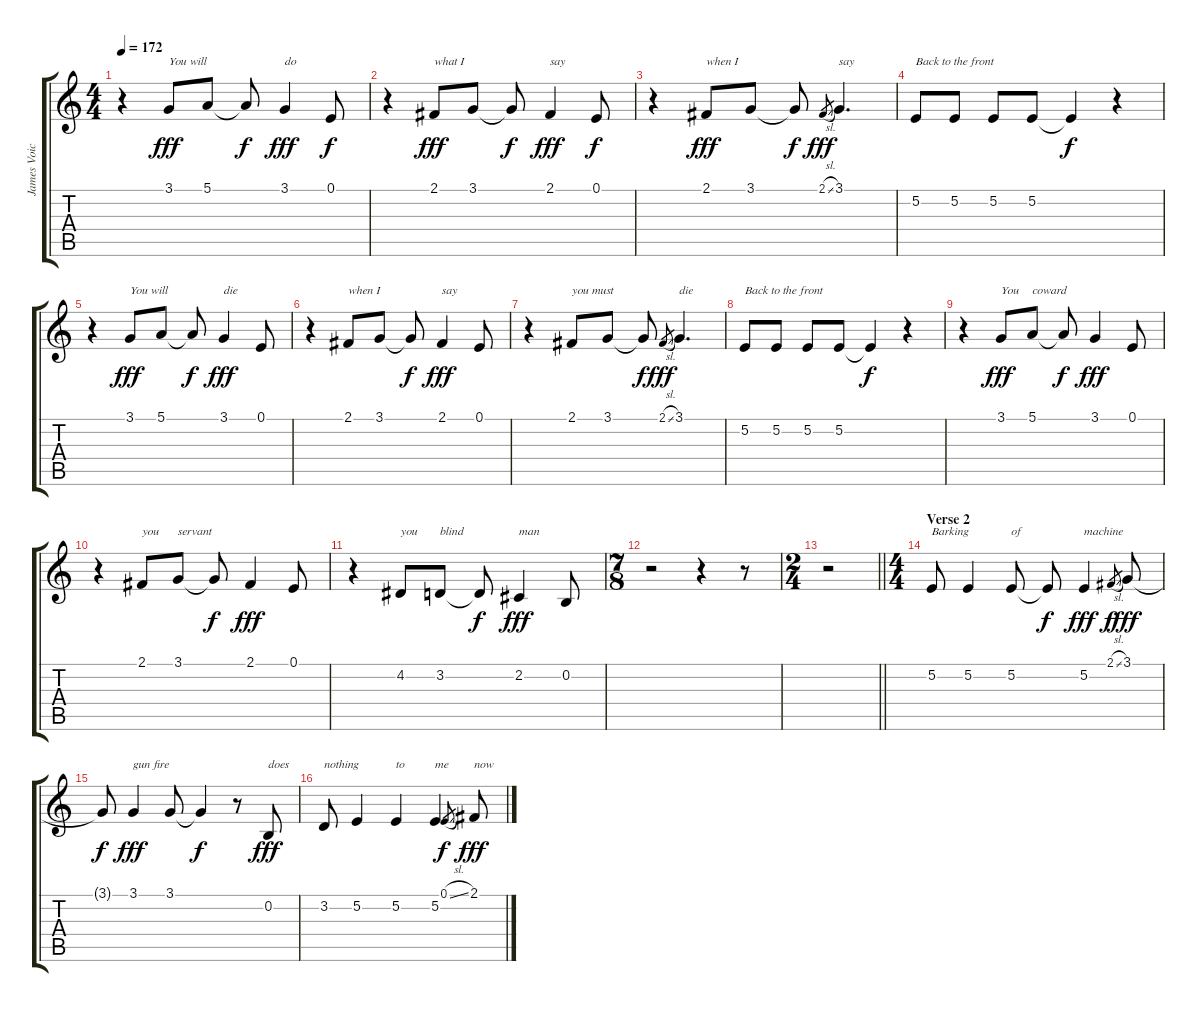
\track ("James Voice" "James Voic") {instrument lead6voice}
\staff {score tabs}
\tuning (E4 B3 G3 D3 A2 E2) {hide}
\ts (4 4)
\tempo 172
\clef g2
\ks c
r.4{dy f} 3.1.8{txt "You will" dy fff} 5.1.8 5.1{t}.8{dy f} 3.1.4{txt "do" dy fff} 0.1.8{dy f} |
r.4 2.1.8{txt "what I" dy fff} 3.1.8 3.1{t}.8{dy f} 2.1.4{txt "say" dy fff} 0.1.8{dy f} |
r.4 2.1.8{txt "when I" dy fff} 3.1.8 3.1{t}.8{dy f} 2.1{sl}.8{gr dy fff} 3.1.4{d txt "say"} |
5.2.8{txt "Back to the front"} 5.2.8 5.2.8 5.2.8 5.2{t}.4{dy f} r.4 |
r.4 3.1.8{txt "You will" dy fff} 5.1.8 5.1{t}.8{dy f} 3.1.4{txt "die" dy fff} 0.1.8 |
r.4 2.1.8{txt "when I"} 3.1.8 3.1{t}.8{dy f} 2.1.4{txt "say" dy fff} 0.1.8 |
r.4 2.1.8{txt "you must"} 3.1.8 3.1{t}.8{dy f} 2.1{sl}.8{gr dy fff} 3.1.4{d txt "die"} |
5.2.8{txt "Back to the front"} 5.2.8 5.2.8 5.2.8 5.2{t}.4{dy f} r.4 |
r.4 3.1.8{txt "You" dy fff} 5.1.8{txt "coward"} 5.1{t}.8{dy f} 3.1.4{dy fff} 0.1.8 |
r.4 2.1.8{txt "you"} 3.1.8{txt "servant"} 3.1{t}.8{dy f} 2.1.4{dy fff} 0.1.8 |
r.4 4.2.8{txt "you"} 3.2.8{txt "blind"} 3.2{t}.8{dy f} 2.2.4{txt "man" dy fff} 0.2.8 |
\ts (7 8)
r.2 r.4 r.8 |
\ts (2 4)
\barLineRight lightlight
r.2 |
\ts (4 4)
\section ("" "Verse 2")
5.2.8{txt "Barking"} 5.2.4 5.2.8{txt "of"} 5.2{t}.8{dy f} 5.2.4{txt "machine" dy fff} 2.1{sl}.8{gr dy f} 3.1.8{dy fff} |
3.1{t}.8{dy f} 3.1.4{txt "gun fire" dy fff} 3.1.8 3.1{t}.4{dy f} r.8 0.2.8{txt "does" dy fff} |
3.2.8{txt "nothing"} 5.2.4 5.2.4{txt "to"} 5.2.4{txt "me"} 0.1{sl}.8{gr dy f} 2.1.8{txt "now" dy fff}
